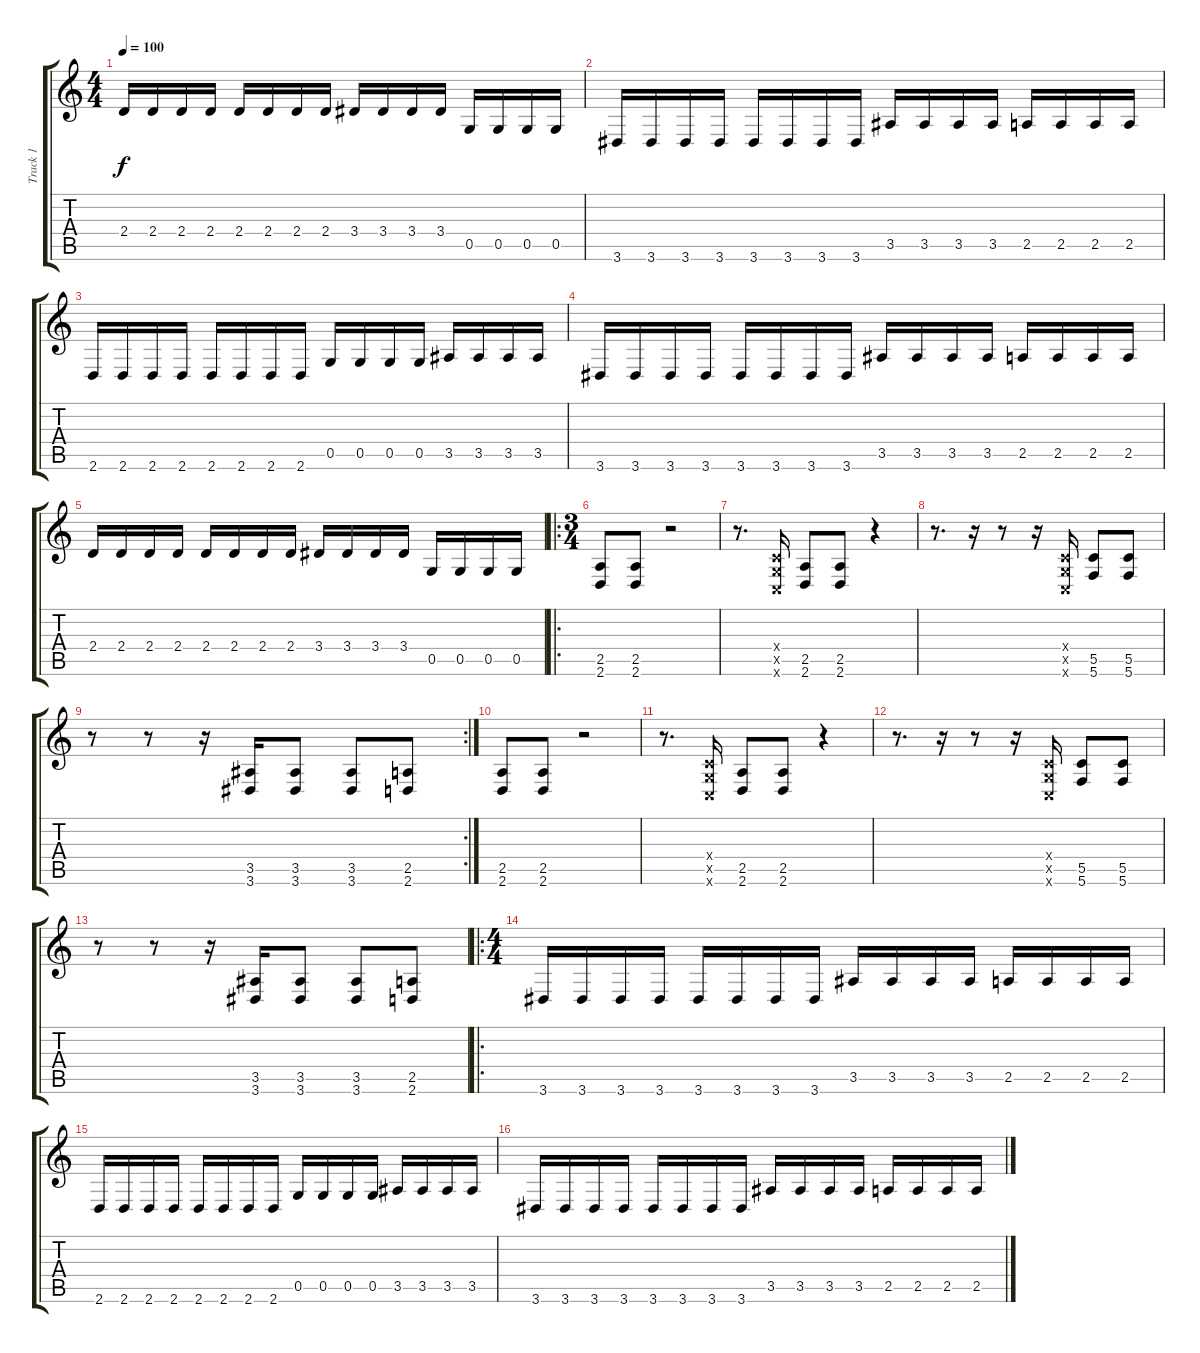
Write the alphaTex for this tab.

\track ("Track 1" "Track 1") {instrument distortionguitar}
\staff {score tabs}
\tuning (D4 A3 F3 C3 G2 C2) {hide}
\ts (4 4)
\tempo 100
\clef g2
\ks c
2.4.16{dy f} 2.4.16 2.4.16 2.4.16 2.4.16 2.4.16 2.4.16 2.4.16 3.4.16 3.4.16 3.4.16 3.4.16 0.5.16 0.5.16 0.5.16 0.5.16 |
3.6.16 3.6.16 3.6.16 3.6.16 3.6.16 3.6.16 3.6.16 3.6.16 3.5.16 3.5.16 3.5.16 3.5.16 2.5.16 2.5.16 2.5.16 2.5.16 |
2.6.16 2.6.16 2.6.16 2.6.16 2.6.16 2.6.16 2.6.16 2.6.16 0.5.16 0.5.16 0.5.16 0.5.16 3.5.16 3.5.16 3.5.16 3.5.16 |
3.6.16 3.6.16 3.6.16 3.6.16 3.6.16 3.6.16 3.6.16 3.6.16 3.5.16 3.5.16 3.5.16 3.5.16 2.5.16 2.5.16 2.5.16 2.5.16 |
2.4.16 2.4.16 2.4.16 2.4.16 2.4.16 2.4.16 2.4.16 2.4.16 3.4.16 3.4.16 3.4.16 3.4.16 0.5.16 0.5.16 0.5.16 0.5.16 |
\ro
\ts (3 4)
(2.5 2.6).8 (2.5 2.6).8 r.2 |
r.8{d} (0.4{x} 0.5{x} 0.6{x}).16 (2.5 2.6).8 (2.5 2.6).8 r.4 |
r.8{d} r.16 r.8 r.16 (0.4{x} 0.5{x} 0.6{x}).16 (5.5 5.6).8 (5.5 5.6).8 |
\rc 2
r.8 r.8 r.16 (3.5 3.6).16 (3.5 3.6).8 (3.5 3.6).8 (2.5 2.6).8 |
(2.5 2.6).8 (2.5 2.6).8 r.2 |
r.8{d} (0.4{x} 0.5{x} 0.6{x}).16 (2.5 2.6).8 (2.5 2.6).8 r.4 |
r.8{d} r.16 r.8 r.16 (0.4{x} 0.5{x} 0.6{x}).16 (5.5 5.6).8 (5.5 5.6).8 |
r.8 r.8 r.16 (3.5 3.6).16 (3.5 3.6).8 (3.5 3.6).8 (2.5 2.6).8 |
\ro
\ts (4 4)
3.6.16 3.6.16 3.6.16 3.6.16 3.6.16 3.6.16 3.6.16 3.6.16 3.5.16 3.5.16 3.5.16 3.5.16 2.5.16 2.5.16 2.5.16 2.5.16 |
2.6.16 2.6.16 2.6.16 2.6.16 2.6.16 2.6.16 2.6.16 2.6.16 0.5.16 0.5.16 0.5.16 0.5.16 3.5.16 3.5.16 3.5.16 3.5.16 |
3.6.16 3.6.16 3.6.16 3.6.16 3.6.16 3.6.16 3.6.16 3.6.16 3.5.16 3.5.16 3.5.16 3.5.16 2.5.16 2.5.16 2.5.16 2.5.16
